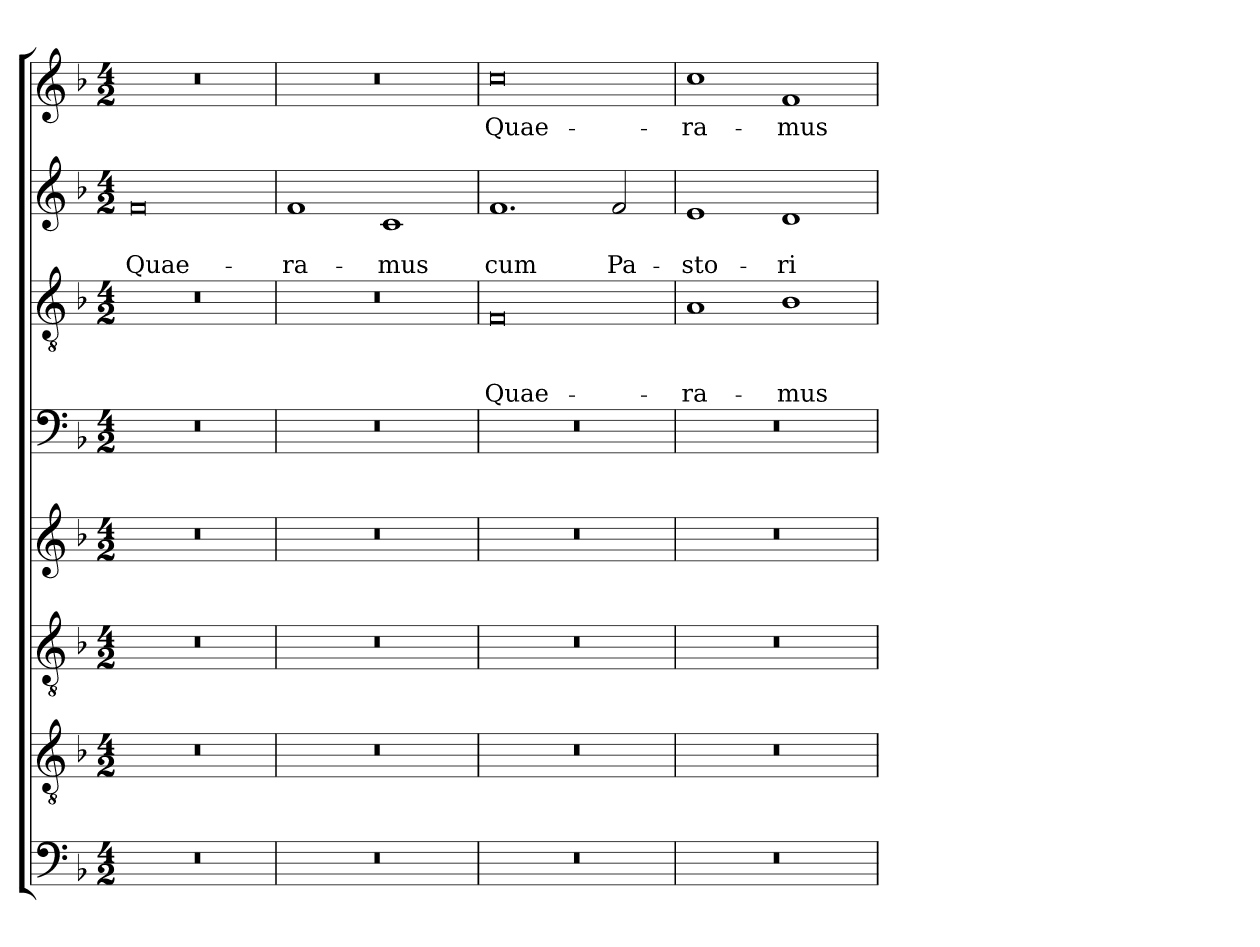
**kern	**kern	**kern	**kern	**kern	**kern	**text	**text	**text	**kern	**text	**text	**kern	**text
*part8	*part7	*part6	*part5	*part4	*part3	*part3	*part3	*part3	*part2	*part2	*part2	*part1	*part1
*staff8	*staff7	*staff6	*staff5	*staff4	*staff3	*staff3	*staff3	*staff3	*staff2	*staff2	*staff2	*staff1	*staff1
*clefF4	*clefGv2	*clefGv2	*clefG2	*clefF4	*clefGv2	*	*	*	*clefG2	*	*	*clefG2	*
*k[b-]	*k[b-]	*k[b-]	*k[b-]	*k[b-]	*k[b-]	*	*	*	*k[b-]	*	*	*k[b-]	*
*d:	*d:	*d:	*d:	*d:	*d:	*	*	*	*d:	*	*	*d:	*
*M4/2	*M4/2	*M4/2	*M4/2	*M4/2	*M4/2	*	*	*	*M4/2	*	*	*M4/2	*
=1	=1	=1	=1	=1	=1	=1	=1	=1	=1	=1	=1	=1	=1
!	!	!	!	!	!	!	!	!	!	!	!LO:LY:b	!	!
0r	0r	0r	0r	0r	0r	.	.	.	0f	.	Quae-	0r	.
=2	=2	=2	=2	=2	=2	=2	=2	=2	=2	=2	=2	=2	=2
!	!	!	!	!	!	!	!	!	!	!	!LO:LY:b	!	!
0r	0r	0r	0r	0r	0r	.	.	.	1f	.	-ra-	0r	.
!	!	!	!	!	!	!	!	!	!	!	!LO:LY:b	!	!
.	.	.	.	.	.	.	.	.	1c	.	-mus	.	.
=3	=3	=3	=3	=3	=3	=3	=3	=3	=3	=3	=3	=3	=3
!	!	!	!	!	!	!	!	!LO:LY:b	!	!	!LO:LY:b	!	!LO:LY:b
0r	0r	0r	0r	0r	0F	.	.	Quae-	1.f	.	cum	0cc	Quae-
!	!	!	!	!	!	!	!	!	!	!	!LO:LY:b	!	!
.	.	.	.	.	.	.	.	.	2f/	.	Pa-	.	.
=4	=4	=4	=4	=4	=4	=4	=4	=4	=4	=4	=4	=4	=4
!	!	!	!	!	!	!	!	!LO:LY:b	!	!	!LO:LY:b	!	!LO:LY:b
0r	0r	0r	0r	0r	1A	.	.	-ra-	1e	.	-sto-	1cc	-ra-
!	!	!	!	!	!	!	!	!LO:LY:b	!	!	!LO:LY:b	!	!LO:LY:b
.	.	.	.	.	1B-	.	.	-mus	1d	.	-ri-	1f	-mus
=	=	=	=	=	=	=	=	=	=	=	=	=	=
*-	*-	*-	*-	*-	*-	*-	*-	*-	*-	*-	*-	*-	*-
